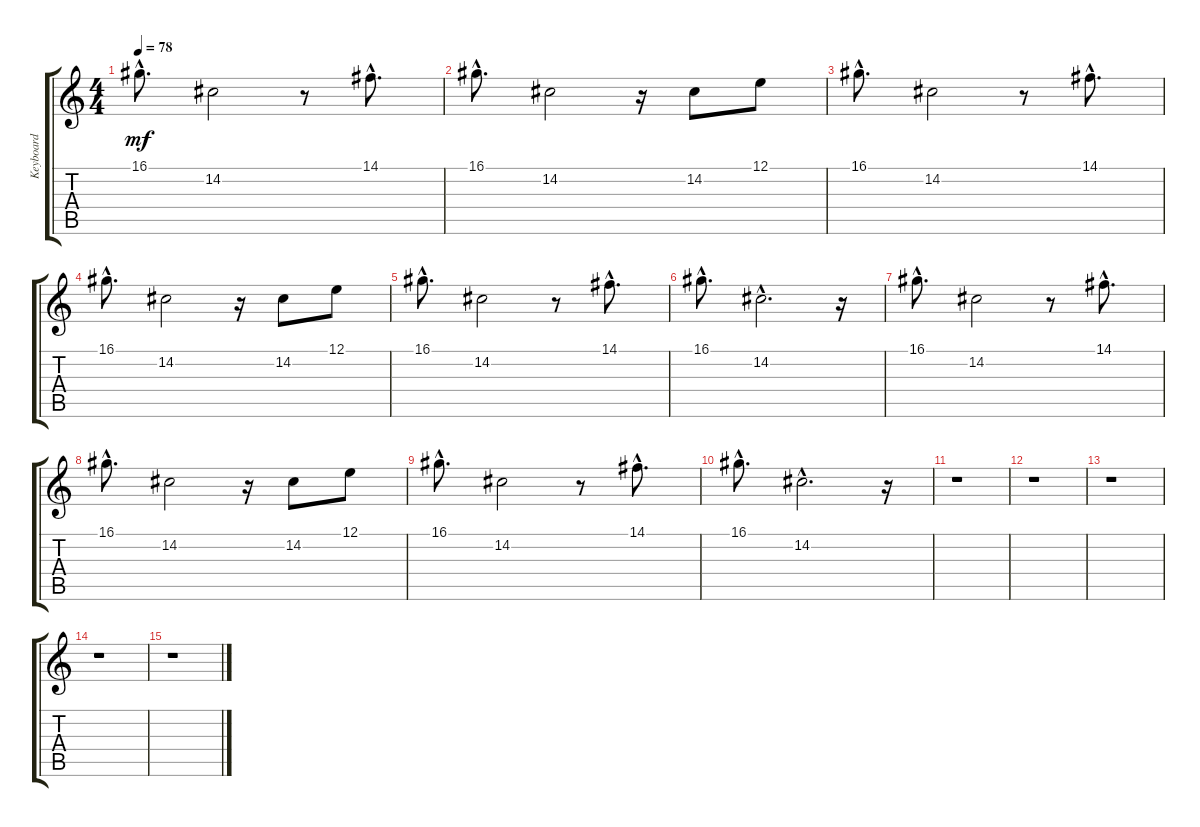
\track ("Keyboard" "Keyboard") {instrument fx3crystal}
\staff {score tabs}
\tuning (E4 B3 G3 D3 A2 E2) {hide}
\ts (4 4)
\tempo 78
\clef g2
\ks c
16.1{hac}.8{d dy mf} 14.2.2 r.8 14.1{hac}.8{d} |
16.1{hac}.8{d} 14.2.2 r.16 14.2.8 12.1.8 |
16.1{hac}.8{d} 14.2.2 r.8 14.1{hac}.8{d} |
16.1{hac}.8{d} 14.2.2 r.16 14.2.8 12.1.8 |
16.1{hac}.8{d} 14.2.2 r.8 14.1{hac}.8{d} |
16.1{hac}.8{d} 14.2{hac}.2{d} r.16 |
16.1{hac}.8{d} 14.2.2 r.8 14.1{hac}.8{d} |
16.1{hac}.8{d} 14.2.2 r.16 14.2.8 12.1.8 |
16.1{hac}.8{d} 14.2.2 r.8 14.1{hac}.8{d} |
16.1{hac}.8{d} 14.2{hac}.2{d} r.16 |
r.1 |
r.1 |
r.1 |
r.1 |
r.1
